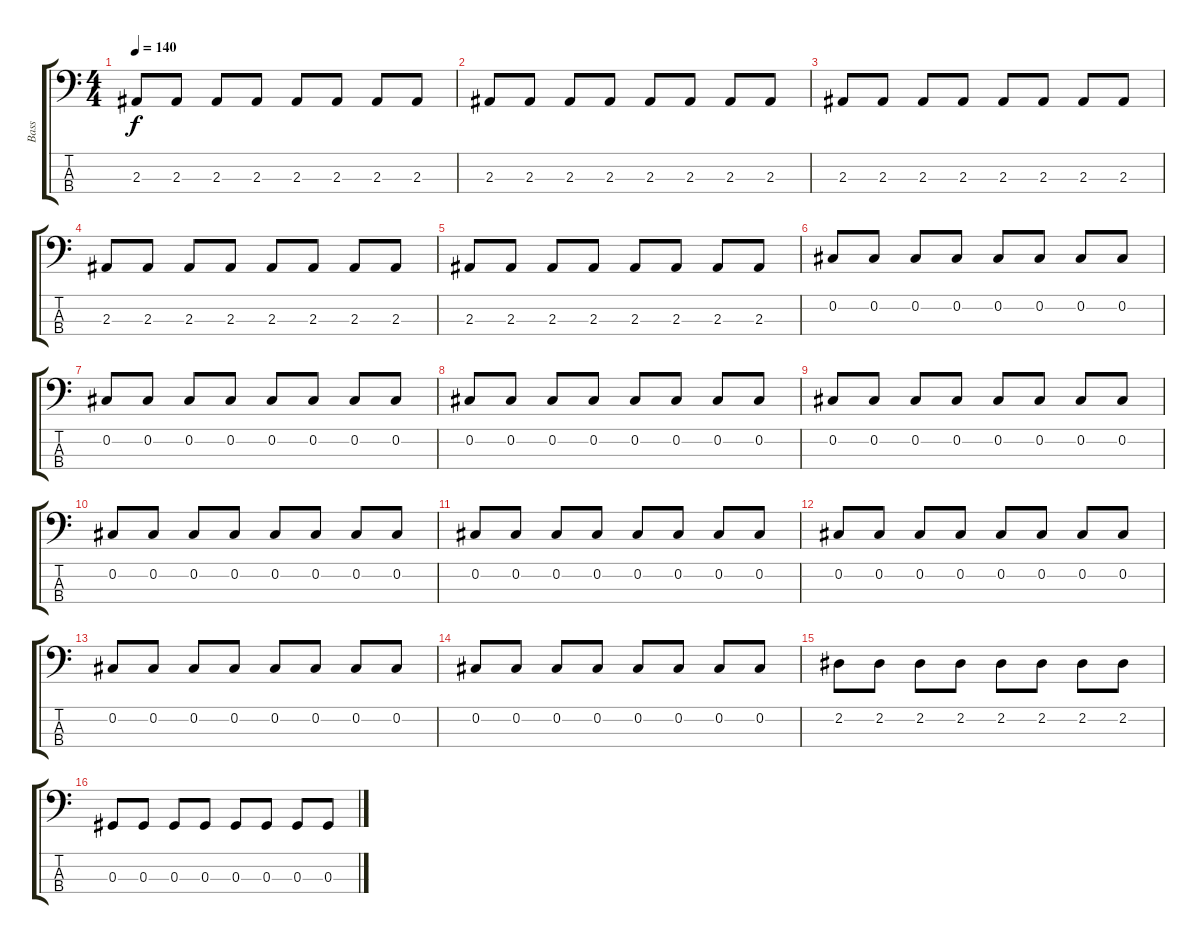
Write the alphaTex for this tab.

\track ("Bass" "Bass") {instrument electricbassfinger}
\staff {score tabs}
\tuning (Gb2 Db2 Ab1 Eb1) {hide}
\ts (4 4)
\tempo 140
\clef f4
\ks c
2.3.8{dy f} 2.3.8 2.3.8 2.3.8 2.3.8 2.3.8 2.3.8 2.3.8 |
2.3.8 2.3.8 2.3.8 2.3.8 2.3.8 2.3.8 2.3.8 2.3.8 |
2.3.8 2.3.8 2.3.8 2.3.8 2.3.8 2.3.8 2.3.8 2.3.8 |
2.3.8 2.3.8 2.3.8 2.3.8 2.3.8 2.3.8 2.3.8 2.3.8 |
2.3.8 2.3.8 2.3.8 2.3.8 2.3.8 2.3.8 2.3.8 2.3.8 |
0.2.8 0.2.8 0.2.8 0.2.8 0.2.8 0.2.8 0.2.8 0.2.8 |
0.2.8 0.2.8 0.2.8 0.2.8 0.2.8 0.2.8 0.2.8 0.2.8 |
0.2.8 0.2.8 0.2.8 0.2.8 0.2.8 0.2.8 0.2.8 0.2.8 |
0.2.8 0.2.8 0.2.8 0.2.8 0.2.8 0.2.8 0.2.8 0.2.8 |
0.2.8 0.2.8 0.2.8 0.2.8 0.2.8 0.2.8 0.2.8 0.2.8 |
0.2.8 0.2.8 0.2.8 0.2.8 0.2.8 0.2.8 0.2.8 0.2.8 |
0.2.8 0.2.8 0.2.8 0.2.8 0.2.8 0.2.8 0.2.8 0.2.8 |
0.2.8 0.2.8 0.2.8 0.2.8 0.2.8 0.2.8 0.2.8 0.2.8 |
0.2.8 0.2.8 0.2.8 0.2.8 0.2.8 0.2.8 0.2.8 0.2.8 |
2.2.8 2.2.8 2.2.8 2.2.8 2.2.8 2.2.8 2.2.8 2.2.8 |
0.3.8 0.3.8 0.3.8 0.3.8 0.3.8 0.3.8 0.3.8 0.3.8
